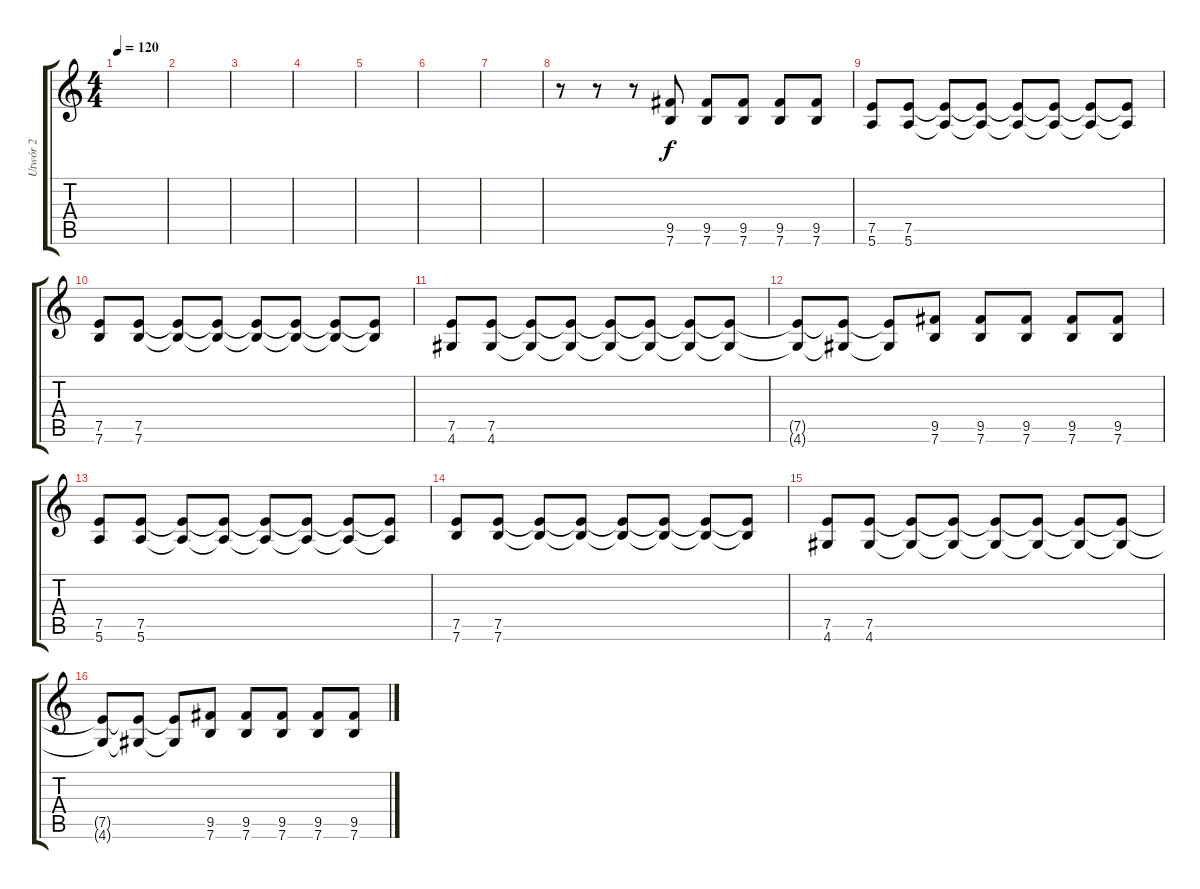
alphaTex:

\track ("Utwór 2" "Utwór 2") {instrument distortionguitar}
\staff {score tabs}
\tuning (E4 B3 G3 D3 A2 E2) {hide}
\ts (4 4)
\tempo 120
\clef g2
\ks c
|
|
|
|
|
|
|
r.8 r.8 r.8 (9.5 7.6).8 (9.5 7.6).8 (9.5 7.6).8 (9.5 7.6).8 (9.5 7.6).8 |
(7.5 5.6).8 (7.5 5.6).8 (7.5{t} 5.6{t}).8 (7.5{t} 5.6{t}).8 (7.5{t} 5.6{t}).8 (7.5{t} 5.6{t}).8 (7.5{t} 5.6{t}).8 (7.5{t} 5.6{t}).8 |
(7.5 7.6).8 (7.5 7.6).8 (7.5{t} 7.6{t}).8 (7.5{t} 7.6{t}).8 (7.5{t} 7.6{t}).8 (7.5{t} 7.6{t}).8 (7.5{t} 7.6{t}).8 (7.5{t} 7.6{t}).8 |
(7.5 4.6).8 (7.5 4.6).8 (7.5{t} 4.6{t}).8 (7.5{t} 4.6{t}).8 (7.5{t} 4.6{t}).8 (7.5{t} 4.6{t}).8 (7.5{t} 4.6{t}).8 (7.5{t} 4.6{t}).8 |
(7.5{t} 4.6{t}).8 (7.5{t} 4.6{t}).8 (7.5{t} 4.6{t}).8 (9.5 7.6).8 (9.5 7.6).8 (9.5 7.6).8 (9.5 7.6).8 (9.5 7.6).8 |
(7.5 5.6).8 (7.5 5.6).8 (7.5{t} 5.6{t}).8 (7.5{t} 5.6{t}).8 (7.5{t} 5.6{t}).8 (7.5{t} 5.6{t}).8 (7.5{t} 5.6{t}).8 (7.5{t} 5.6{t}).8 |
(7.5 7.6).8 (7.5 7.6).8 (7.5{t} 7.6{t}).8 (7.5{t} 7.6{t}).8 (7.5{t} 7.6{t}).8 (7.5{t} 7.6{t}).8 (7.5{t} 7.6{t}).8 (7.5{t} 7.6{t}).8 |
(7.5 4.6).8 (7.5 4.6).8 (7.5{t} 4.6{t}).8 (7.5{t} 4.6{t}).8 (7.5{t} 4.6{t}).8 (7.5{t} 4.6{t}).8 (7.5{t} 4.6{t}).8 (7.5{t} 4.6{t}).8 |
(7.5{t} 4.6{t}).8 (7.5{t} 4.6{t}).8 (7.5{t} 4.6{t}).8 (9.5 7.6).8 (9.5 7.6).8 (9.5 7.6).8 (9.5 7.6).8 (9.5 7.6).8
